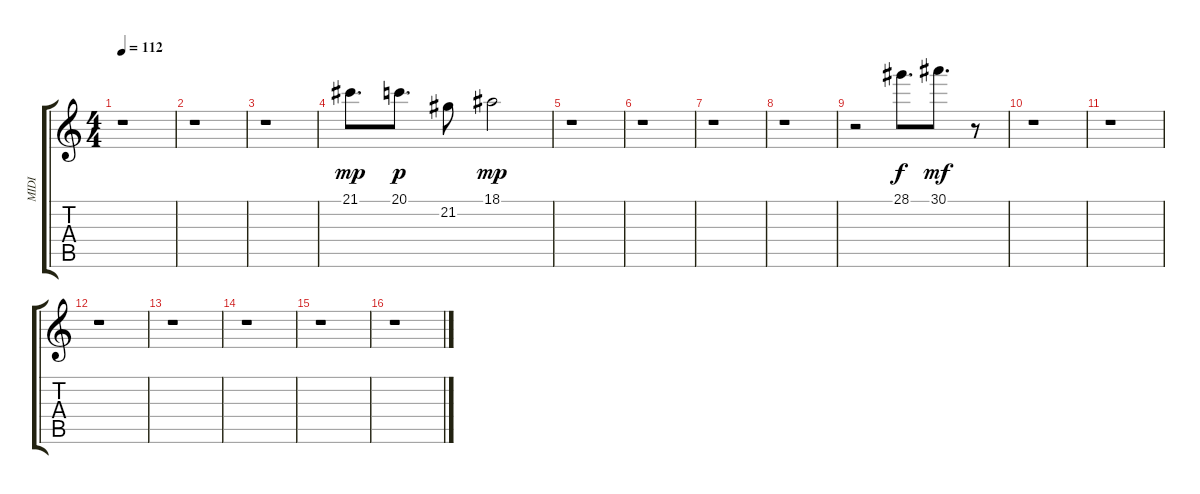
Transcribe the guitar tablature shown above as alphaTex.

\track ("MIDI" "MIDI") {instrument pad1newage}
\staff {score tabs}
\tuning (E4 B3 G3 D3 A2 E2) {hide}
\ts (4 4)
\tempo 112
\clef g2
\ks c
r.1{dy f} |
r.1 |
r.1 |
21.1.8{d dy mp} 20.1.8{d dy p} 21.2.8 18.1.2{dy mp} |
r.1 |
r.1 |
r.1 |
r.1 |
r.2 28.1.8{d dy f} 30.1.8{d dy mf} r.8 |
r.1 |
r.1 |
r.1 |
r.1 |
r.1 |
r.1 |
r.1
